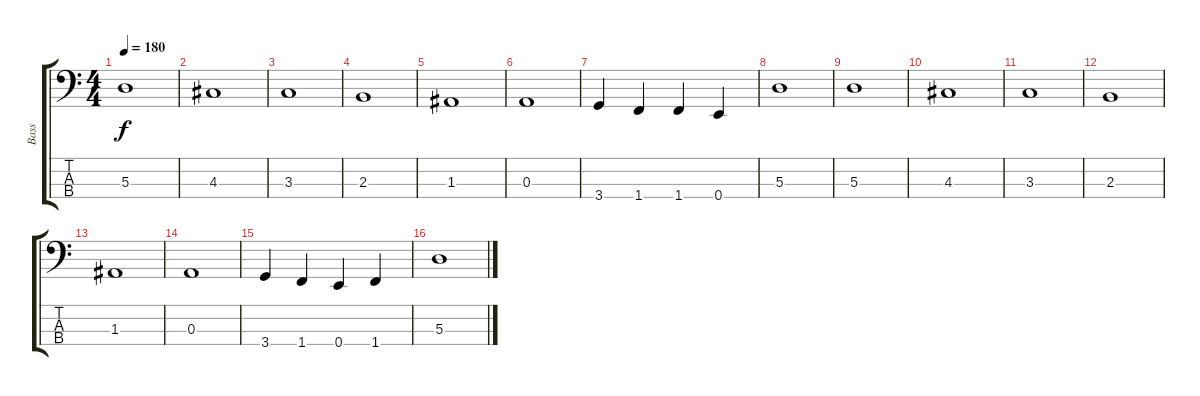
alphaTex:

\track ("Bass" "Bass") {instrument electricbassfinger}
\staff {score tabs}
\tuning (G2 D2 A1 E1) {hide}
\ts (4 4)
\tempo 180
\clef f4
\ks c
5.3.1{dy f} |
4.3.1 |
3.3.1 |
2.3.1 |
1.3.1 |
0.3.1 |
3.4.4 1.4.4 1.4.4 0.4.4 |
5.3.1 |
5.3.1 |
4.3.1 |
3.3.1 |
2.3.1 |
1.3.1 |
0.3.1 |
3.4.4 1.4.4 0.4.4 1.4.4 |
5.3.1
